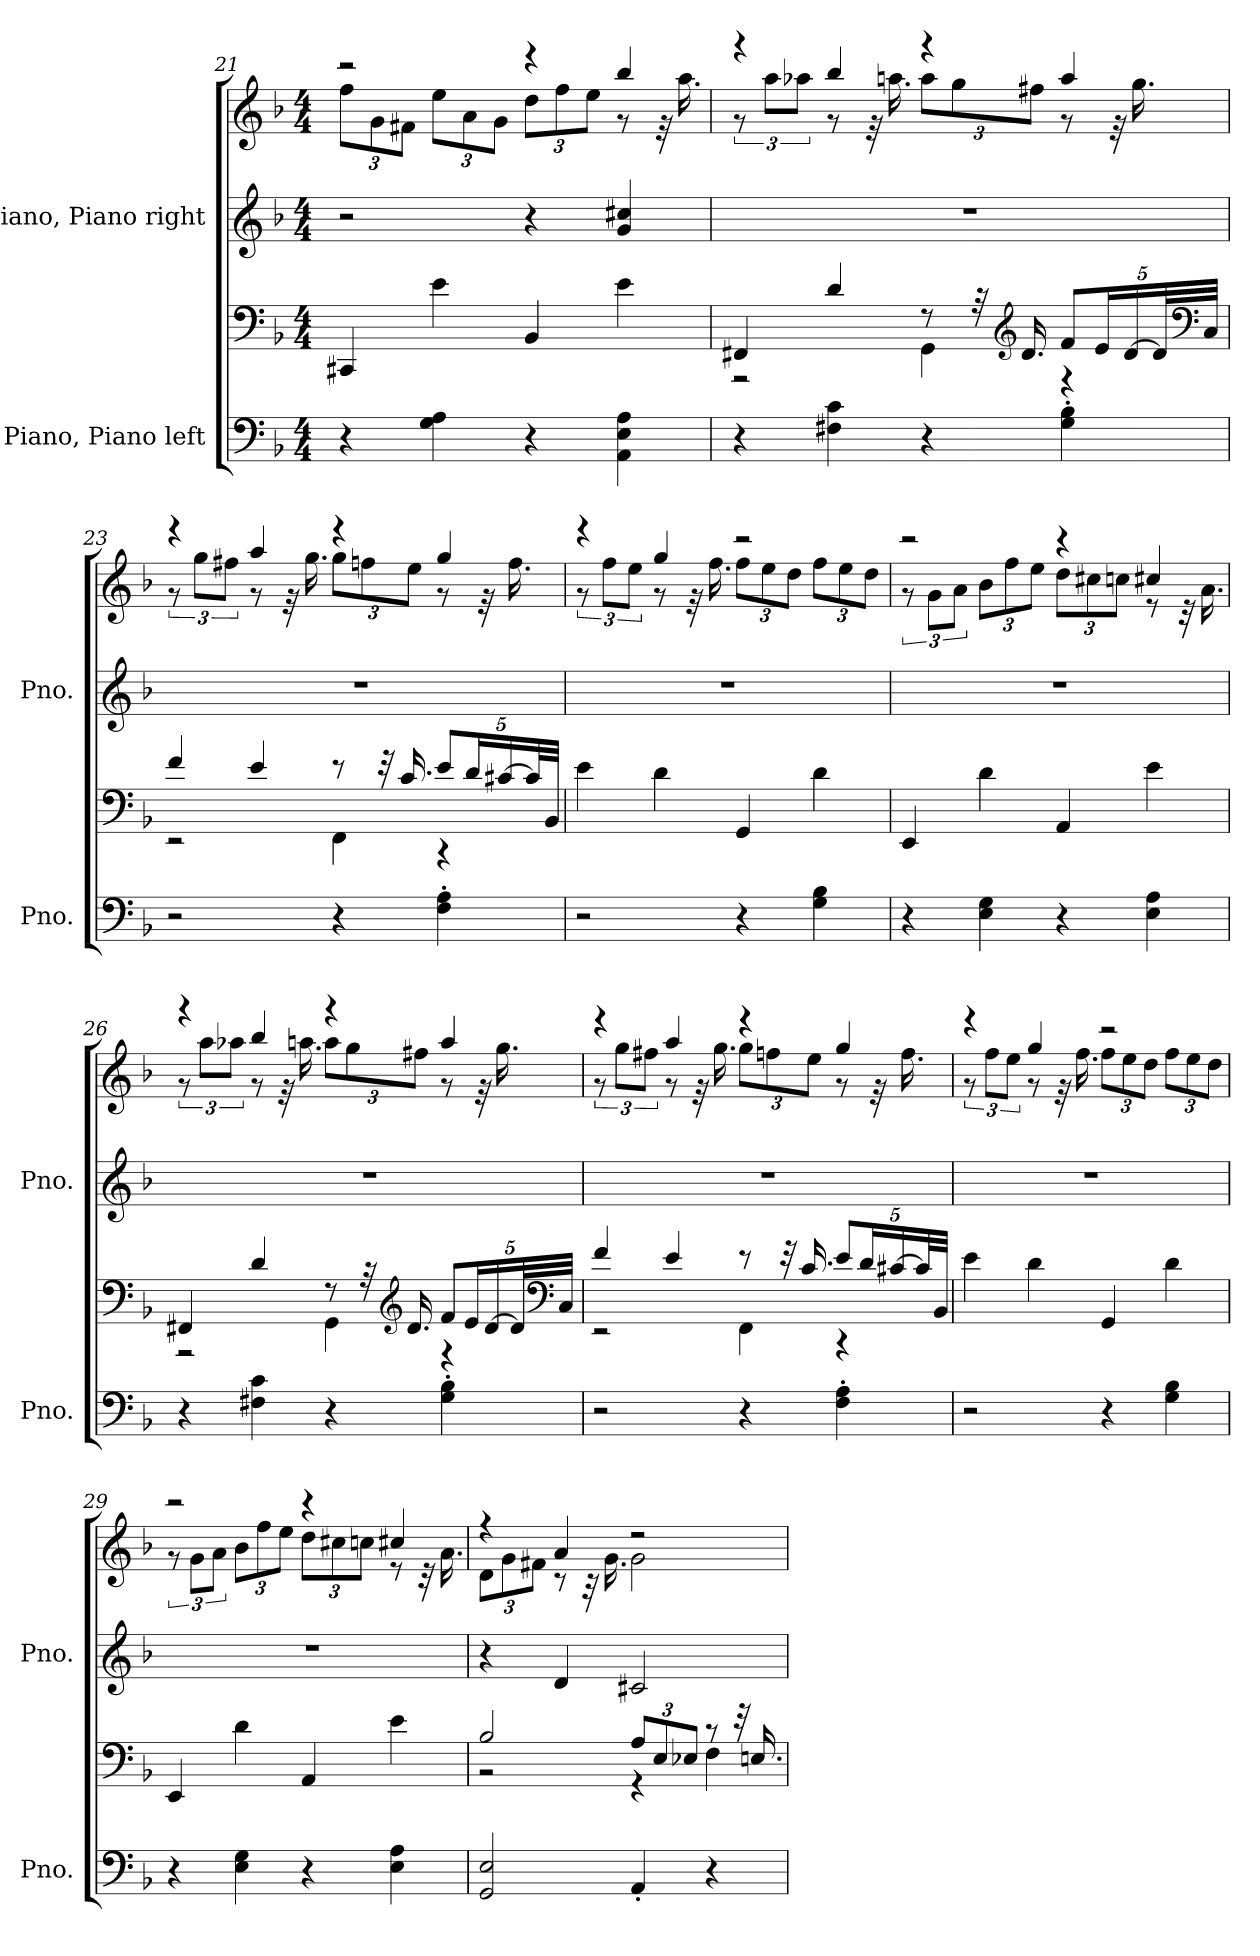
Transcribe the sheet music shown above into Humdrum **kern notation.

**kern	**kern	**kern	**kern
*part2	*part2	*part1	*part1
*staff4	*staff3	*staff2	*staff1
*I"Piano, Piano left	*	*I"Piano, Piano right	*
*I'Pno.	*	*I'Pno.	*
*clefF4	*clefF4	*clefG2	*clefG2
*k[b-]	*k[b-]	*k[b-]	*k[b-]
*M4/4	*M4/4	*M4/4	*M4/4
=21	=21	=21	=21
*	*	*	*^
*	*	*	*	*Xbrackettup
4r	4CC#X/	2r	2r	12ff\L
.	.	.	.	12g\
.	.	.	.	12f#X\J
4G\ 4A\	4e\	.	.	12ee\L
.	.	.	.	12a\
.	.	.	.	12g\J
4r	4BB-/	4r	4r	12dd\L
.	.	.	.	12ff\
.	.	.	.	12ee\J
4AA\ 4E\ 4A\	4e\	4g/ 4cc#X/	4bb-/	8r
.	.	.	.	32r
.	.	.	.	16.aa\
!!LO:LB:g=z	!!
=22	=22	=22	=22	=22
*	*^	*	*	*
*	*	*	*	*	*brackettup
4r	4FF#X/	2r	1r	4r	12r
.	.	.	.	.	12aa\L
.	.	.	.	.	12aa-X\J
4F#X\ 4c\	4d/	.	.	4bb-/	8r
.	.	.	.	.	32r
.	.	.	.	.	16.aan\
*	*	*	*	*	*Xbrackettup
4r	8r	4GG\	.	4r	12aa\L
.	.	.	.	.	12gg\
.	32r	.	.	.	.
*	*clefG2	*	*	*	*
.	16.d/	.	.	.	.
.	.	.	.	.	12ff#X\J
*	*Xbrackettup	*	*	*	*
4G\' 4B-\'	10f/L	4r	.	4aa/	8r
.	20e/L	.	.	.	.
.	.	.	.	.	32r
.	[20d/	.	.	.	.
.	.	.	.	.	16.gg\
.	40d/L]	.	.	.	.
*	*clefF4	*	*	*	*
.	40C/JJJ	.	.	.	.
=23	=23	=23	=23	=23	=23
*	*	*	*	*	*brackettup
2r	4f/	2r	1r	4r	12r
.	.	.	.	.	12gg\L
.	.	.	.	.	12ff#X\J
.	4e/	.	.	4aa/	8r
.	.	.	.	.	32r
.	.	.	.	.	16.gg\
*	*	*	*	*	*Xbrackettup
4r	8r	4FF\	.	4r	12gg\L
.	.	.	.	.	12ffn\
.	32r	.	.	.	.
.	16.c/	.	.	.	.
.	.	.	.	.	12ee\J
4F\' 4A\'	10e/L	4r	.	4gg/	8r
.	20d/L	.	.	.	.
.	.	.	.	.	32r
.	[20c#X/	.	.	.	.
.	.	.	.	.	16.ff\
.	40c#/L]	.	.	.	.
.	40BB-/JJJ	.	.	.	.
*	*v	*v	*	*	*
!!LO:PB:g=z	!!
=24	=24	=24	=24	=24
*	*	*	*	*brackettup
2r	4e\	1r	4r	12r
.	.	.	.	12ff\L
.	.	.	.	12ee\J
.	4d\	.	4gg/	8r
.	.	.	.	32r
.	.	.	.	16.ff\
*	*	*	*	*Xbrackettup
4r	4GG/	.	2r	12ff\L
.	.	.	.	12ee\
.	.	.	.	12dd\J
4G\ 4B-\	4d\	.	.	12ff\L
.	.	.	.	12ee\
.	.	.	.	12dd\J
=25	=25	=25	=25	=25
*	*	*	*	*brackettup
4r	4EE/	1r	2r	12r
.	.	.	.	12g\L
.	.	.	.	12a\J
*	*	*	*	*Xbrackettup
4E\ 4G\	4d\	.	.	12b-\L
.	.	.	.	12ff\
.	.	.	.	12ee\J
4r	4AA/	.	4r	12dd\L
.	.	.	.	12cc#X\
.	.	.	.	12ccn\J
4E\ 4A\	4e\	.	4cc#X/	8r
.	.	.	.	32r
.	.	.	.	16.a\
!!LO:LB:g=z	!!
=26	=26	=26	=26	=26
*	*^	*	*	*
*	*	*	*	*	*brackettup
4r	4FF#X/	2r	1r	4r	12r
.	.	.	.	.	12aa\L
.	.	.	.	.	12aa-X\J
4F#X\ 4c\	4d/	.	.	4bb-/	8r
.	.	.	.	.	32r
.	.	.	.	.	16.aan\
*	*	*	*	*	*Xbrackettup
4r	8r	4GG\	.	4r	12aa\L
.	.	.	.	.	12gg\
.	32r	.	.	.	.
*	*clefG2	*	*	*	*
.	16.d/	.	.	.	.
.	.	.	.	.	12ff#X\J
4G\' 4B-\'	10f/L	4r	.	4aa/	8r
.	20e/L	.	.	.	.
.	.	.	.	.	32r
.	[20d/	.	.	.	.
.	.	.	.	.	16.gg\
.	40d/L]	.	.	.	.
*	*clefF4	*	*	*	*
.	40C/JJJ	.	.	.	.
=27	=27	=27	=27	=27	=27
*	*	*	*	*	*brackettup
2r	4f/	2r	1r	4r	12r
.	.	.	.	.	12gg\L
.	.	.	.	.	12ff#X\J
.	4e/	.	.	4aa/	8r
.	.	.	.	.	32r
.	.	.	.	.	16.gg\
*	*	*	*	*	*Xbrackettup
4r	8r	4FF\	.	4r	12gg\L
.	.	.	.	.	12ffn\
.	32r	.	.	.	.
.	16.c/	.	.	.	.
.	.	.	.	.	12ee\J
4F\' 4A\'	10e/L	4r	.	4gg/	8r
.	20d/L	.	.	.	.
.	.	.	.	.	32r
.	[20c#X/	.	.	.	.
.	.	.	.	.	16.ff\
.	40c#/L]	.	.	.	.
.	40BB-/JJJ	.	.	.	.
*	*v	*v	*	*	*
!!LO:LB:g=z	!!
=28	=28	=28	=28	=28
*	*	*	*	*brackettup
2r	4e\	1r	4r	12r
.	.	.	.	12ff\L
.	.	.	.	12ee\J
.	4d\	.	4gg/	8r
.	.	.	.	32r
.	.	.	.	16.ff\
*	*	*	*	*Xbrackettup
4r	4GG/	.	2r	12ff\L
.	.	.	.	12ee\
.	.	.	.	12dd\J
4G\ 4B-\	4d\	.	.	12ff\L
.	.	.	.	12ee\
.	.	.	.	12dd\J
=29	=29	=29	=29	=29
*	*	*	*	*brackettup
4r	4EE/	1r	2r	12r
.	.	.	.	12g\L
.	.	.	.	12a\J
*	*	*	*	*Xbrackettup
4E\ 4G\	4d\	.	.	12b-\L
.	.	.	.	12ff\
.	.	.	.	12ee\J
4r	4AA/	.	4r	12dd\L
.	.	.	.	12cc#X\
.	.	.	.	12ccn\J
4E\ 4A\	4e\	.	4cc#X/	8r
.	.	.	.	32r
.	.	.	.	16.a\
=30	=30	=30	=30	=30
*	*^	*	*	*
2GG/ 2E/	2B-/	2r	4r	4r	12d\L
.	.	.	.	.	12g\
.	.	.	.	.	12f#X\J
.	.	.	4d/	4a/	8r
.	.	.	.	.	32r
.	.	.	.	.	16.g\
4AA'/	12A/L	4r	2c#X/	2r	2g\
.	12E/	.	.	.	.
.	12E-X/J	.	.	.	.
4r	8r	4F\	.	.	.
.	32r	.	.	.	.
.	16.En/	.	.	.	.
*	*v	*v	*	*v	*v
=	=	=	=
*-	*-	*-	*-
